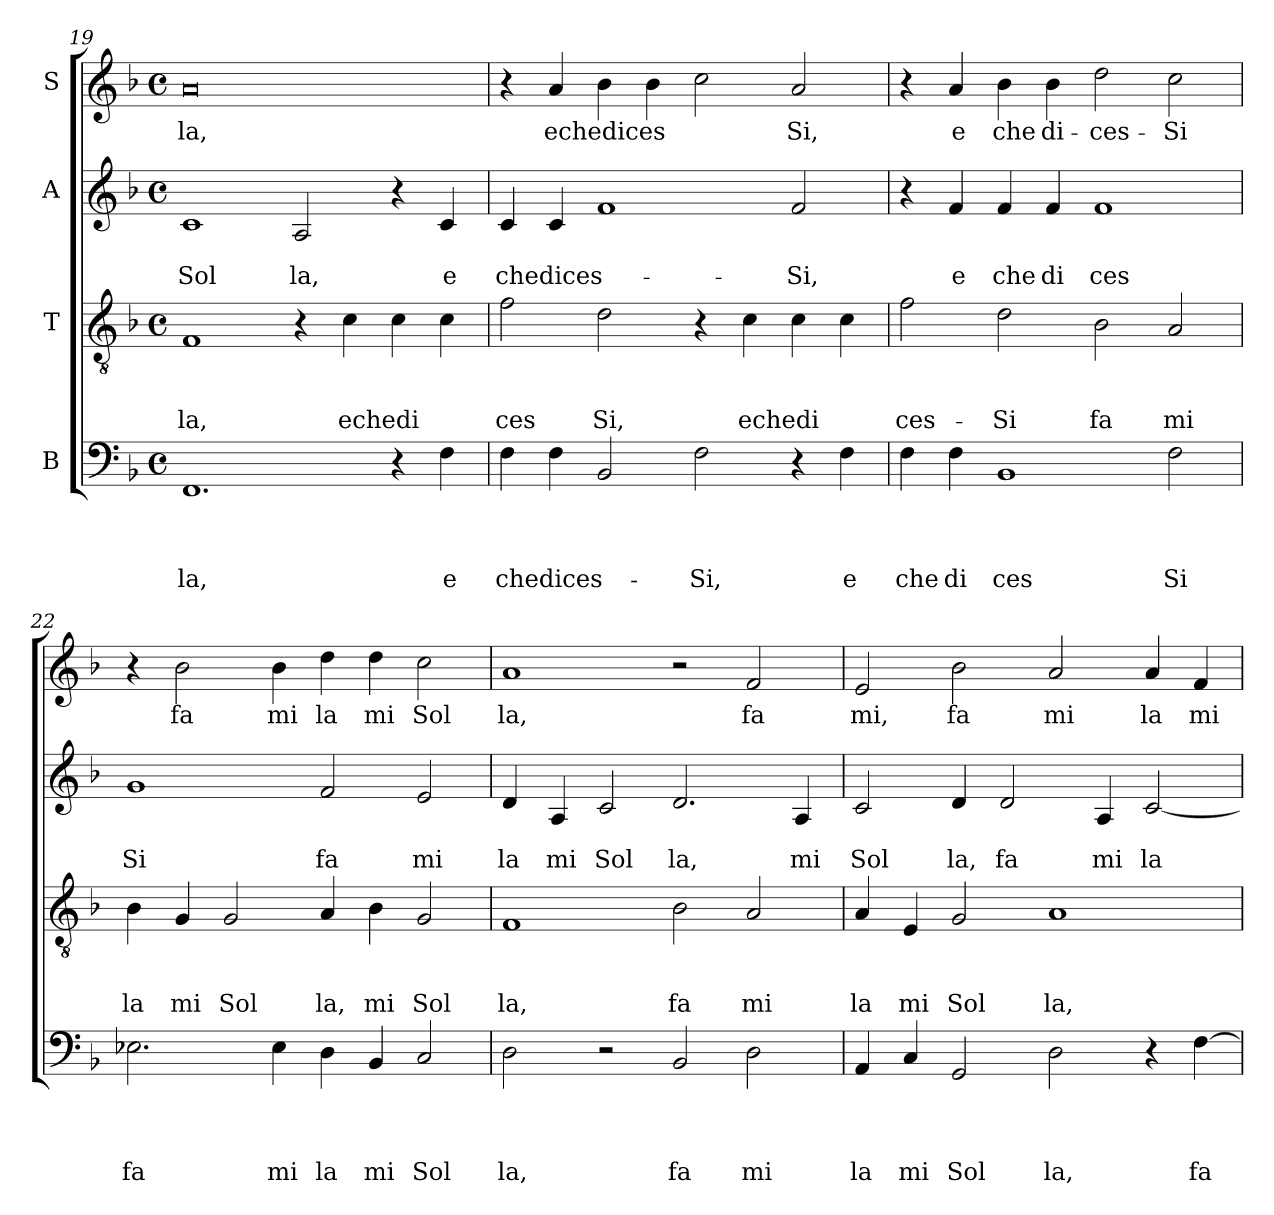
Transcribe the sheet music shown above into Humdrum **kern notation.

**kern	**text	**text	**text	**text	**kern	**text	**text	**text	**kern	**text	**text	**kern	**text
*part4	*part4	*part4	*part4	*part4	*part3	*part3	*part3	*part3	*part2	*part2	*part2	*part1	*part1
*staff4	*staff4	*staff4	*staff4	*staff4	*staff3	*staff3	*staff3	*staff3	*staff2	*staff2	*staff2	*staff1	*staff1
*I"B	*	*	*	*	*I"T	*	*	*	*I"A	*	*	*I"S	*
*clefF4	*	*	*	*	*clefGv2	*	*	*	*clefG2	*	*	*clefG2	*
*k[b-]	*	*	*	*	*k[b-]	*	*	*	*k[b-]	*	*	*k[b-]	*
*F:	*	*	*	*	*F:	*	*	*	*F:	*	*	*F:	*
*M4/4	*	*	*	*	*M4/4	*	*	*	*M4/4	*	*	*M4/4	*
*met(c)	*	*	*	*	*met(c)	*	*	*	*met(c)	*	*	*met(c)	*
=19	=19	=19	=19	=19	=19	=19	=19	=19	=19	=19	=19	=19	=19
!	!	!	!	!LO:LY:b	!	!	!	!LO:LY:b	!	!	!LO:LY:b	!	!LO:LY:b
1.FF	.	.	.	la,	1F	.	.	la,	1c	.	Sol	0a	la,
!	!	!	!	!	!	!	!	!	!	!	!LO:LY:b	!	!
.	.	.	.	.	4r	.	.	.	2A/	.	la,	.	.
!	!	!	!	!	!	!	!	!LO:LY:b	!	!	!	!	!
.	.	.	.	.	4c\	.	.	echedi	.	.	.	.	.
4r	.	.	.	.	4c\	.	.	.	4r	.	.	.	.
!	!	!	!	!LO:LY:b	!	!	!	!	!	!	!LO:LY:b	!	!
4F\	.	.	.	e	4c\	.	.	.	4c/	.	e	.	.
=20	=20	=20	=20	=20	=20	=20	=20	=20	=20	=20	=20	=20	=20
!	!	!	!	!LO:LY:b	!	!	!	!LO:LY:b	!	!	!LO:LY:b	!	!
4F\	.	.	.	chedices-	2f\	.	.	ces	4c/	.	chedices-	4r	.
!	!	!	!	!	!	!	!	!	!	!	!	!	!LO:LY:b
4F\	.	.	.	.	.	.	.	.	4c/	.	.	4a/	echedices
!	!	!	!	!	!	!	!	!LO:LY:b	!	!	!	!	!
2BB-/	.	.	.	.	2d\	.	.	Si,	1f	.	.	4b-\	.
.	.	.	.	.	.	.	.	.	.	.	.	4b-\	.
!	!	!	!	!LO:LY:b	!	!	!	!	!	!	!	!	!
2F\	.	.	.	-Si,	4r	.	.	.	.	.	.	2cc\	.
!	!	!	!	!	!	!	!	!LO:LY:b	!	!	!	!	!
.	.	.	.	.	4c\	.	.	echedi	.	.	.	.	.
!	!	!	!	!	!	!	!	!	!	!	!LO:LY:b	!	!LO:LY:b
4r	.	.	.	.	4c\	.	.	.	2f/	.	-Si,	2a/	Si,
!	!	!	!	!LO:LY:b	!	!	!	!	!	!	!	!	!
4F\	.	.	.	e	4c\	.	.	.	.	.	.	.	.
!!LO:LB:g=z
=21	=21	=21	=21	=21	=21	=21	=21	=21	=21	=21	=21	=21	=21
!	!	!	!	!LO:LY:b	!	!	!	!LO:LY:b	!	!	!	!	!
4F\	.	.	.	che	2f\	.	.	ces-	4r	.	.	4r	.
!	!	!	!	!LO:LY:b	!	!	!	!	!	!	!LO:LY:b	!	!LO:LY:b
4F\	.	.	.	di	.	.	.	.	4f/	.	e	4a/	e
!	!	!	!	!LO:LY:b	!	!	!	!LO:LY:b	!	!	!LO:LY:b	!	!LO:LY:b
1BB-	.	.	.	ces	2d\	.	.	-Si	4f/	.	che	4b-\	che
!	!	!	!	!	!	!	!	!	!	!	!LO:LY:b	!	!LO:LY:b
.	.	.	.	.	.	.	.	.	4f/	.	di	4b-\	di-
!	!	!	!	!	!	!	!	!LO:LY:b	!	!	!LO:LY:b	!	!LO:LY:b
.	.	.	.	.	2B-\	.	.	fa	1f	.	ces	2dd\	-ces-
!	!	!	!	!LO:LY:b	!	!	!	!LO:LY:b	!	!	!	!	!LO:LY:b
2F\	.	.	.	Si	2A/	.	.	mi	.	.	.	2cc\	-Si
=22	=22	=22	=22	=22	=22	=22	=22	=22	=22	=22	=22	=22	=22
!	!	!	!	!LO:LY:b	!	!	!	!LO:LY:b	!	!	!LO:LY:b	!	!
2.E-X\	.	.	.	fa	4B-\	.	.	la	1g	.	Si	4r	.
!	!	!	!	!	!	!	!	!LO:LY:b	!	!	!	!	!LO:LY:b
.	.	.	.	.	4G/	.	.	mi	.	.	.	2b-\	fa
!	!	!	!	!	!	!	!	!LO:LY:b	!	!	!	!	!
.	.	.	.	.	2G/	.	.	Sol	.	.	.	.	.
!	!	!	!	!LO:LY:b	!	!	!	!	!	!	!	!	!LO:LY:b
4E-\	.	.	.	mi	.	.	.	.	.	.	.	4b-\	mi
!	!	!	!	!LO:LY:b	!	!	!	!LO:LY:b	!	!	!LO:LY:b	!	!LO:LY:b
4D\	.	.	.	la	4A/	.	.	la,	2f/	.	fa	4dd\	la
!	!	!	!	!LO:LY:b	!	!	!	!LO:LY:b	!	!	!	!	!LO:LY:b
4BB-/	.	.	.	mi	4B-\	.	.	mi	.	.	.	4dd\	mi
!	!	!	!	!LO:LY:b	!	!	!	!LO:LY:b	!	!	!LO:LY:b	!	!LO:LY:b
2C/	.	.	.	Sol	2G/	.	.	Sol	2e/	.	mi	2cc\	Sol
=23	=23	=23	=23	=23	=23	=23	=23	=23	=23	=23	=23	=23	=23
!	!	!	!	!LO:LY:b	!	!	!	!LO:LY:b	!	!	!LO:LY:b	!	!LO:LY:b
2D\	.	.	.	la,	1F	.	.	la,	4d/	.	la	1a	la,
!	!	!	!	!	!	!	!	!	!	!	!LO:LY:b	!	!
.	.	.	.	.	.	.	.	.	4A/	.	mi	.	.
!	!	!	!	!	!	!	!	!	!	!	!LO:LY:b	!	!
2r	.	.	.	.	.	.	.	.	2c/	.	Sol	.	.
!	!	!	!	!LO:LY:b	!	!	!	!LO:LY:b	!	!	!LO:LY:b	!	!
2BB-/	.	.	.	fa	2B-\	.	.	fa	2.d/	.	la,	2r	.
!	!	!	!	!LO:LY:b	!	!	!	!LO:LY:b	!	!	!	!	!LO:LY:b
2D\	.	.	.	mi	2A/	.	.	mi	.	.	.	2f/	fa
!	!	!	!	!	!	!	!	!	!	!	!LO:LY:b	!	!
.	.	.	.	.	.	.	.	.	4A/	.	mi	.	.
=24	=24	=24	=24	=24	=24	=24	=24	=24	=24	=24	=24	=24	=24
!	!	!	!	!LO:LY:b	!	!	!	!LO:LY:b	!	!	!LO:LY:b	!	!LO:LY:b
4AA/	.	.	.	la	4A/	.	.	la	2c/	.	Sol	2e/	mi,
!	!	!	!	!LO:LY:b	!	!	!	!LO:LY:b	!	!	!	!	!
4C/	.	.	.	mi	4E/	.	.	mi	.	.	.	.	.
!	!	!	!	!LO:LY:b	!	!	!	!LO:LY:b	!	!	!LO:LY:b	!	!LO:LY:b
2GG/	.	.	.	Sol	2G/	.	.	Sol	4d/	.	la,	2b-\	fa
!	!	!	!	!	!	!	!	!	!	!	!LO:LY:b	!	!
.	.	.	.	.	.	.	.	.	2d/	.	fa	.	.
!	!	!	!	!LO:LY:b	!	!	!	!LO:LY:b	!	!	!	!	!LO:LY:b
2D\	.	.	.	la,	1A	.	.	la,	.	.	.	2a/	mi
!	!	!	!	!	!	!	!	!	!	!	!LO:LY:b	!	!
.	.	.	.	.	.	.	.	.	4A/	.	mi	.	.
!	!	!	!	!	!	!	!	!	!	!	!LO:LY:b	!	!LO:LY:b
4r	.	.	.	.	.	.	.	.	[<2c/	.	la	4a/	la
!	!	!	!	!LO:LY:b	!	!	!	!	!	!	!	!	!LO:LY:b
[<4F\	.	.	.	fa	.	.	.	.	.	.	.	4f/	mi
=	=	=	=	=	=	=	=	=	=	=	=	=	=
*-	*-	*-	*-	*-	*-	*-	*-	*-	*-	*-	*-	*-	*-
